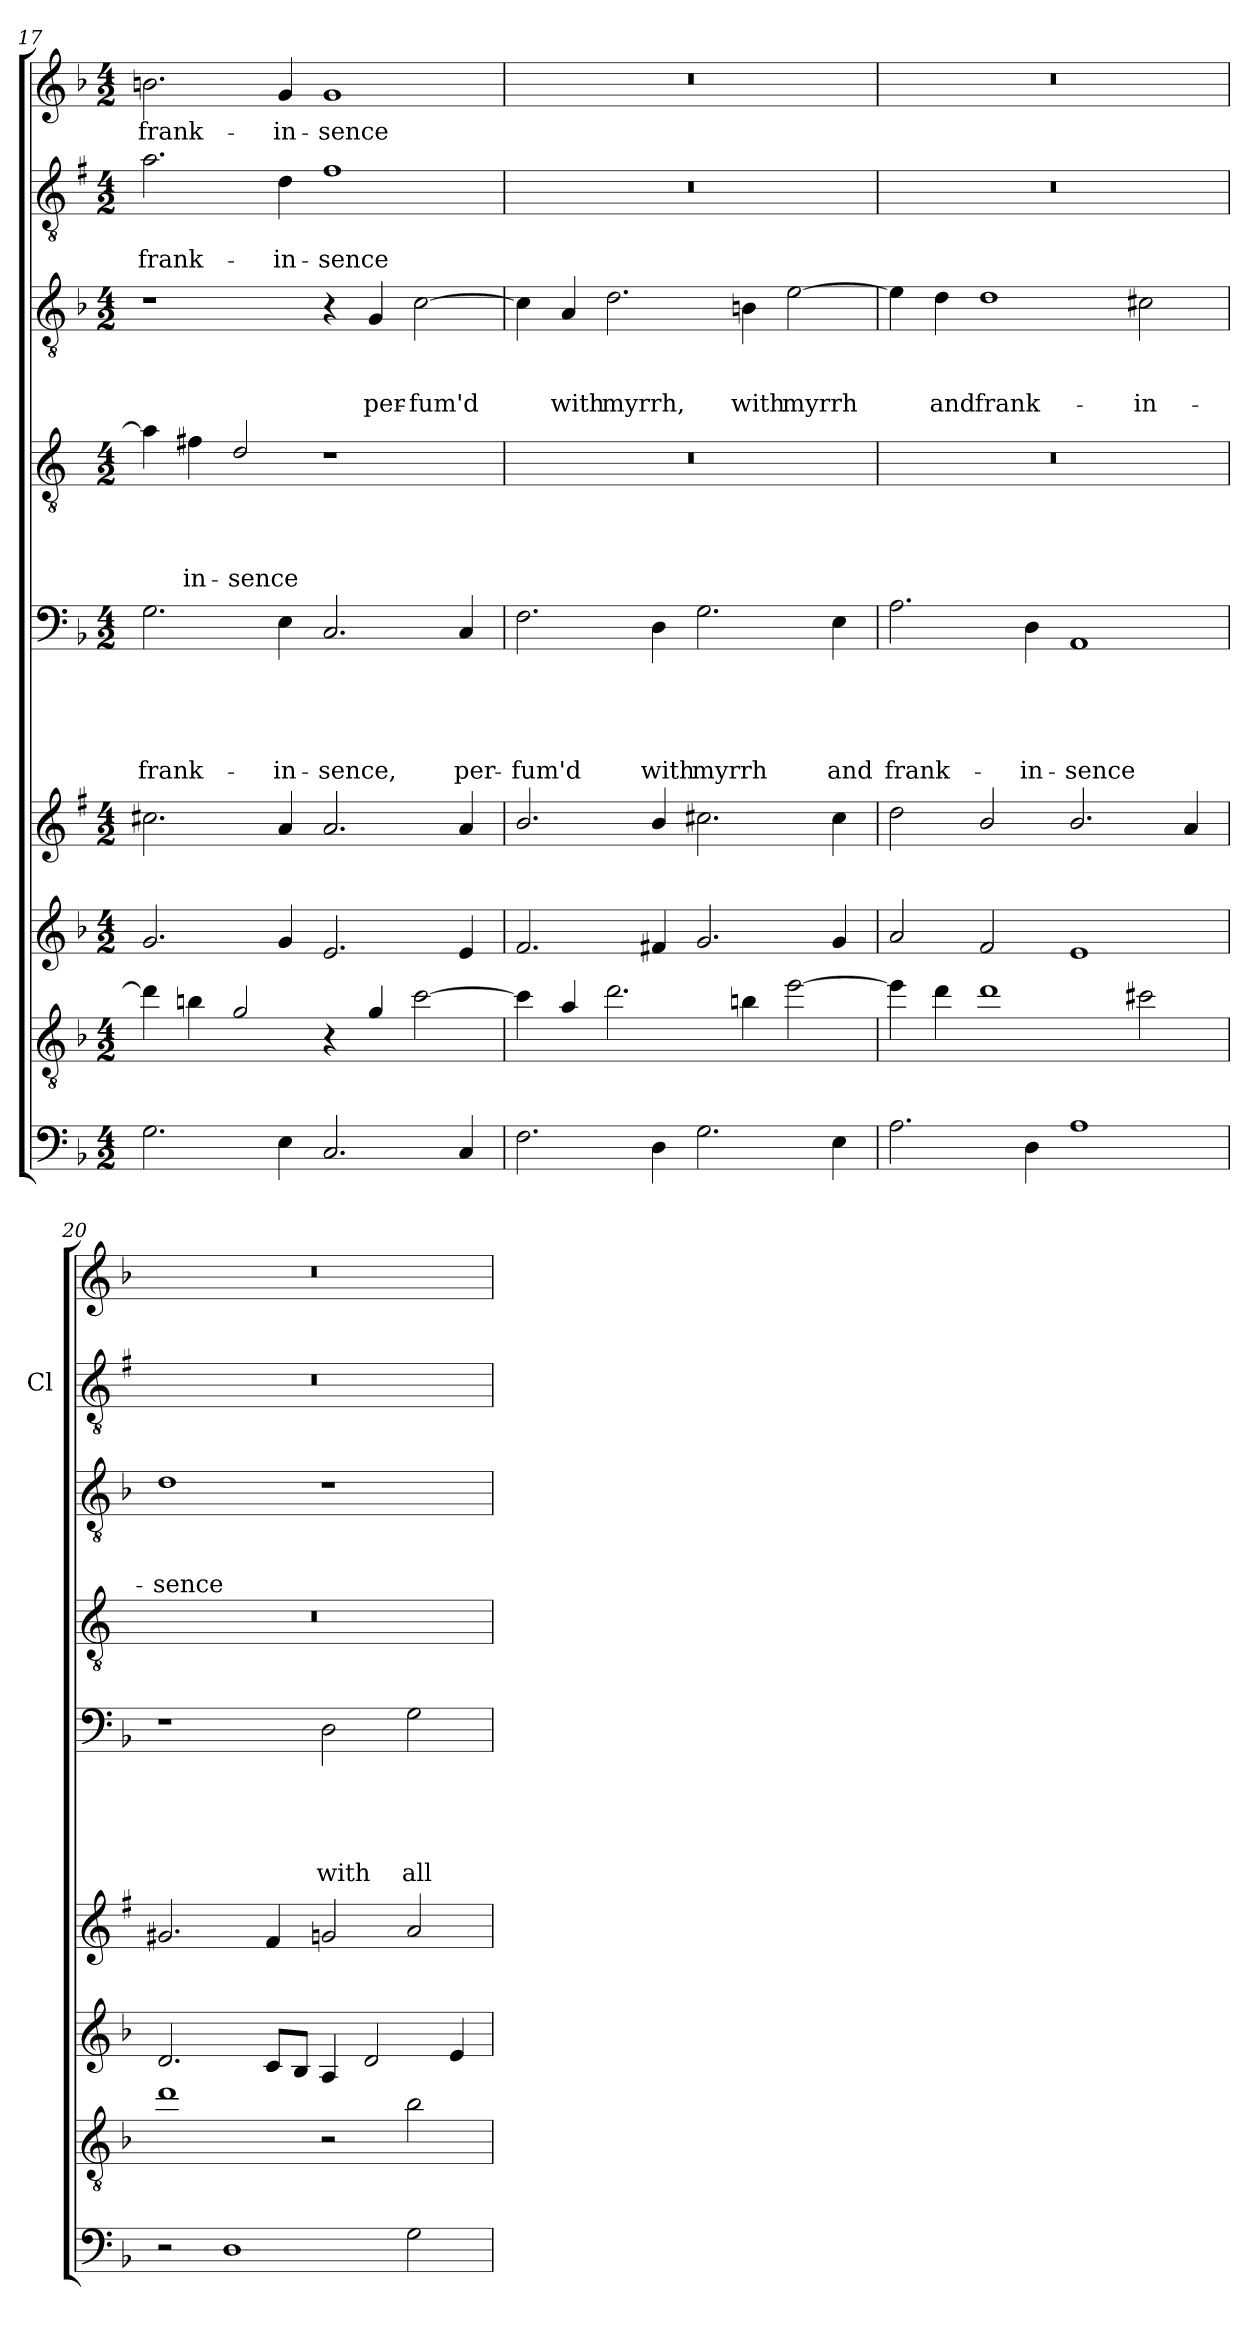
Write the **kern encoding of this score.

**kern	**kern	**kern	**kern	**kern	**text	**text	**text	**text	**text	**kern	**text	**text	**text	**text	**kern	**text	**text	**text	**kern	**text	**text	**kern	**text
*part9	*part8	*part7	*part6	*part5	*part5	*part5	*part5	*part5	*part5	*part4	*part4	*part4	*part4	*part4	*part3	*part3	*part3	*part3	*part2	*part2	*part2	*part1	*part1
*staff9	*staff8	*staff7	*staff6	*staff5	*staff5	*staff5	*staff5	*staff5	*staff5	*staff4	*staff4	*staff4	*staff4	*staff4	*staff3	*staff3	*staff3	*staff3	*staff2	*staff2	*staff2	*staff1	*staff1
*	*	*	*	*	*	*	*	*	*	*	*	*	*	*	*	*	*	*	*I'Cl	*	*	*	*
!!LO:LB:g=z
*clefF4	*clefGv2	*clefG2	*clefG2	*clefF4	*	*	*	*	*	*clefGv2	*	*	*	*	*clefGv2	*	*	*	*clefGv2	*	*	*clefG2	*
*	*ITrd8c14	*	*ITrd1c2	*	*	*	*	*	*	*ITrd4c7	*	*	*	*	*	*	*	*	*ITrd1c2	*	*	*	*
*k[b-]	*k[b-]	*k[b-]	*k[b-]	*k[b-]	*	*	*	*	*	*k[b-]	*	*	*	*	*k[b-]	*	*	*	*k[b-]	*	*	*k[b-]	*
*d:	*d:	*d:	*d:	*d:	*	*	*	*	*	*d:	*	*	*	*	*d:	*	*	*	*d:	*	*	*d:	*
*M4/2	*M4/2	*M4/2	*M4/2	*M4/2	*	*	*	*	*	*M4/2	*	*	*	*	*M4/2	*	*	*	*M4/2	*	*	*M4/2	*
=17	=17	=17	=17	=17	=17	=17	=17	=17	=17	=17	=17	=17	=17	=17	=17	=17	=17	=17	=17	=17	=17	=17	=17
!	!	!	!	!	!	!	!	!	!LO:LY:b	!	!	!	!	!	!	!	!	!	!	!	!LO:LY:b	!	!LO:LY:b
2.G\	4d\]	2.g/	2.bn\	2.G\	.	.	.	.	frank-	4d\]	.	.	.	.	1r	.	.	.	2.g\	.	frank-	2.bn\	frank-
!	!	!	!	!	!	!	!	!	!	!	!	!	!	!LO:LY:b	!	!	!	!	!	!	!	!	!
.	4Bn\	.	.	.	.	.	.	.	.	4Bn\	.	.	.	-in-	.	.	.	.	.	.	.	.	.
!	!	!	!	!	!	!	!	!	!	!	!	!	!	!LO:LY:b	!	!	!	!	!	!	!	!	!
.	2G/	.	.	.	.	.	.	.	.	2G/	.	.	.	-sence	.	.	.	.	.	.	.	.	.
!	!	!	!	!	!	!	!	!	!LO:LY:b	!	!	!	!	!	!	!	!	!	!	!	!LO:LY:b	!	!LO:LY:b
4E\	.	4g/	4g/	4E\	.	.	.	.	-in-	.	.	.	.	.	.	.	.	.	4c\	.	-in-	4g/	-in-
!	!	!	!	!	!	!	!	!	!LO:LY:b	!	!	!	!	!	!	!	!	!	!	!	!LO:LY:b	!	!LO:LY:b
2.C/	4r	2.e/	2.g/	2.C/	.	.	.	.	-sence,	1r	.	.	.	.	4r	.	.	.	1e	.	-sence	1g	-sence
!	!	!	!	!	!	!	!	!	!	!	!	!	!	!	!	!	!	!LO:LY:b	!	!	!	!	!
.	4G/	.	.	.	.	.	.	.	.	.	.	.	.	.	4G/	.	.	per-	.	.	.	.	.
!	!	!	!	!	!	!	!	!	!	!	!	!	!	!	!	!	!	!LO:LY:b	!	!	!	!	!
.	[2c\	.	.	.	.	.	.	.	.	.	.	.	.	.	[2c\	.	.	-fum'd	.	.	.	.	.
!	!	!	!	!	!	!	!	!	!LO:LY:b	!	!	!	!	!	!	!	!	!	!	!	!	!	!
4C/	.	4e/	4g/	4C/	.	.	.	.	per-	.	.	.	.	.	.	.	.	.	.	.	.	.	.
=18	=18	=18	=18	=18	=18	=18	=18	=18	=18	=18	=18	=18	=18	=18	=18	=18	=18	=18	=18	=18	=18	=18	=18
!	!	!	!	!	!	!	!	!	!LO:LY:b	!	!	!	!	!	!	!	!	!	!	!	!	!	!
2.F\	4c\]	2.f/	2.a/	2.F\	.	.	.	.	-fum'd	0r	.	.	.	.	4c\]	.	.	.	0r	.	.	0r	.
!	!	!	!	!	!	!	!	!	!	!	!	!	!	!	!	!	!	!LO:LY:b	!	!	!	!	!
.	4A/	.	.	.	.	.	.	.	.	.	.	.	.	.	4A/	.	.	with	.	.	.	.	.
!	!	!	!	!	!	!	!	!	!	!	!	!	!	!	!	!	!	!LO:LY:b	!	!	!	!	!
.	2.d\	.	.	.	.	.	.	.	.	.	.	.	.	.	2.d\	.	.	myrrh,	.	.	.	.	.
!	!	!	!	!	!	!	!	!	!LO:LY:b	!	!	!	!	!	!	!	!	!	!	!	!	!	!
4D\	.	4f#X/	4a/	4D\	.	.	.	.	with	.	.	.	.	.	.	.	.	.	.	.	.	.	.
!	!	!	!	!	!	!	!	!	!LO:LY:b	!	!	!	!	!	!	!	!	!	!	!	!	!	!
2.G\	.	2.g/	2.bn\	2.G\	.	.	.	.	myrrh	.	.	.	.	.	.	.	.	.	.	.	.	.	.
!	!	!	!	!	!	!	!	!	!	!	!	!	!	!	!	!	!	!LO:LY:b	!	!	!	!	!
.	4Bn\	.	.	.	.	.	.	.	.	.	.	.	.	.	4Bn\	.	.	with	.	.	.	.	.
!	!	!	!	!	!	!	!	!	!	!	!	!	!	!	!	!	!	!LO:LY:b	!	!	!	!	!
.	[2e\	.	.	.	.	.	.	.	.	.	.	.	.	.	[2e\	.	.	myrrh	.	.	.	.	.
!	!	!	!	!	!	!	!	!	!LO:LY:b	!	!	!	!	!	!	!	!	!	!	!	!	!	!
4E\	.	4g/	4b\	4E\	.	.	.	.	and	.	.	.	.	.	.	.	.	.	.	.	.	.	.
=19	=19	=19	=19	=19	=19	=19	=19	=19	=19	=19	=19	=19	=19	=19	=19	=19	=19	=19	=19	=19	=19	=19	=19
!	!	!	!	!	!	!	!	!	!LO:LY:b	!	!	!	!	!	!	!	!	!	!	!	!	!	!
2.A\	4e\]	2a/	2cc\	2.A\	.	.	.	.	frank-	0r	.	.	.	.	4e\]	.	.	.	0r	.	.	0r	.
!	!	!	!	!	!	!	!	!	!	!	!	!	!	!	!	!	!	!LO:LY:b	!	!	!	!	!
.	4d\	.	.	.	.	.	.	.	.	.	.	.	.	.	4d\	.	.	and	.	.	.	.	.
!	!	!	!	!	!	!	!	!	!	!	!	!	!	!	!	!	!	!LO:LY:b	!	!	!	!	!
.	1d	2f/	2a/	.	.	.	.	.	.	.	.	.	.	.	1d	.	.	frank-	.	.	.	.	.
!	!	!	!	!	!	!	!	!	!LO:LY:b	!	!	!	!	!	!	!	!	!	!	!	!	!	!
4D\	.	.	.	4D\	.	.	.	.	-in-	.	.	.	.	.	.	.	.	.	.	.	.	.	.
!	!	!	!	!	!	!	!	!	!LO:LY:b	!	!	!	!	!	!	!	!	!	!	!	!	!	!
1A	.	1e	2.a/	1AA	.	.	.	.	-sence	.	.	.	.	.	.	.	.	.	.	.	.	.	.
!	!	!	!	!	!	!	!	!	!	!	!	!	!	!	!	!	!	!LO:LY:b	!	!	!	!	!
.	2c#X\	.	.	.	.	.	.	.	.	.	.	.	.	.	2c#X\	.	.	-in-	.	.	.	.	.
.	.	.	4g/	.	.	.	.	.	.	.	.	.	.	.	.	.	.	.	.	.	.	.	.
!!LO:PB:g=z
=20	=20	=20	=20	=20	=20	=20	=20	=20	=20	=20	=20	=20	=20	=20	=20	=20	=20	=20	=20	=20	=20	=20	=20
!	!	!	!	!	!	!	!	!	!	!	!	!	!	!	!	!	!	!LO:LY:b	!	!	!	!	!
2r	1d	2.d/	2.f#X/	1r	.	.	.	.	.	0r	.	.	.	.	1d	.	.	-sence	0r	.	.	0r	.
1D	.	.	.	.	.	.	.	.	.	.	.	.	.	.	.	.	.	.	.	.	.	.	.
.	.	8c/L	4e/	.	.	.	.	.	.	.	.	.	.	.	.	.	.	.	.	.	.	.	.
.	.	8B-/J	.	.	.	.	.	.	.	.	.	.	.	.	.	.	.	.	.	.	.	.	.
!	!	!	!	!	!	!	!	!	!LO:LY:b	!	!	!	!	!	!	!	!	!	!	!	!	!	!
.	2r	4A/	2fn/	2D\	.	.	.	.	with	.	.	.	.	.	1r	.	.	.	.	.	.	.	.
.	.	2d/	.	.	.	.	.	.	.	.	.	.	.	.	.	.	.	.	.	.	.	.	.
!	!	!	!	!	!	!	!	!	!LO:LY:b	!	!	!	!	!	!	!	!	!	!	!	!	!	!
2G\	2B-\	.	2g/	2G\	.	.	.	.	all	.	.	.	.	.	.	.	.	.	.	.	.	.	.
.	.	4e/	.	.	.	.	.	.	.	.	.	.	.	.	.	.	.	.	.	.	.	.	.
=	=	=	=	=	=	=	=	=	=	=	=	=	=	=	=	=	=	=	=	=	=	=	=
*-	*-	*-	*-	*-	*-	*-	*-	*-	*-	*-	*-	*-	*-	*-	*-	*-	*-	*-	*-	*-	*-	*-	*-
